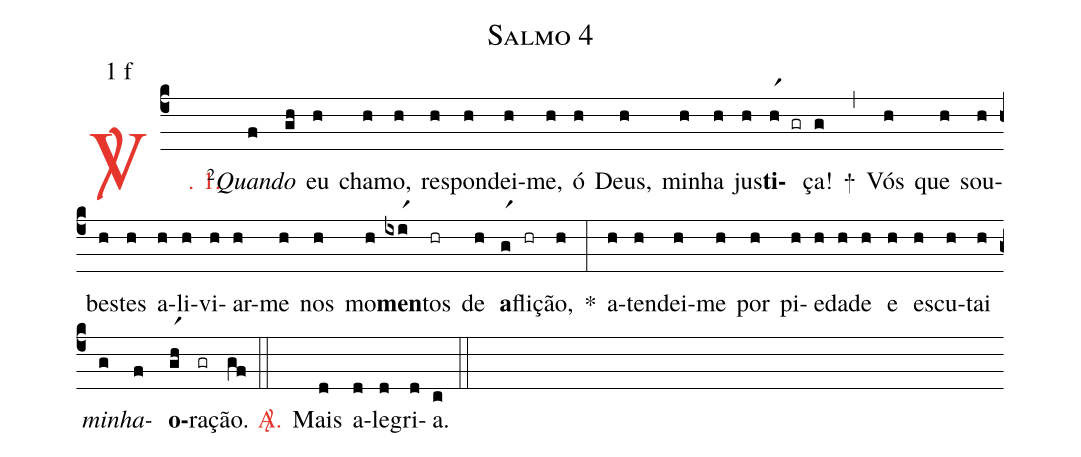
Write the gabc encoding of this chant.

name: Salmo 4;
mode: 1;
mode-differentia: f;
%%
(c4)

<c><sp>V/</sp>. 1.</c>() <v>\VSup{2}</v><i>Quan</i>(f)<i>do</i>(gh) eu(h) cha(h)mo,(h) res(h)pon(h)dei-(h)me,(h) ó(h) Deus,(h) mi(h)nha(h) jus(h)<b>ti</b>(hr1 gr)ça!(g) +(,) Vós(h) que(h) sou(h)bes(h)tes(h) a(h)li(h)vi(h)ar-(h)me(h) nos(h) mo(h)<b>men</b>(ixir1)tos(hr) de(h) <b>a</b>(gr1)fli(hr)ção,(h) *(:) a(h)ten(h)dei-(h)me(h) por(h) pi(h)e(h)da(h)de(h) e(h) es(h)cu(h)tai(h) <i>mi</i>(g)<i>nha</i>(f )<b>o</b>(gr1h)ra(gr)ção.(gf)

(::)

<nlba><c><sp>A/</sp>.</c>() Mais</nlba>(d) a(d)le(d)gri(d)a.(c)

(::)
